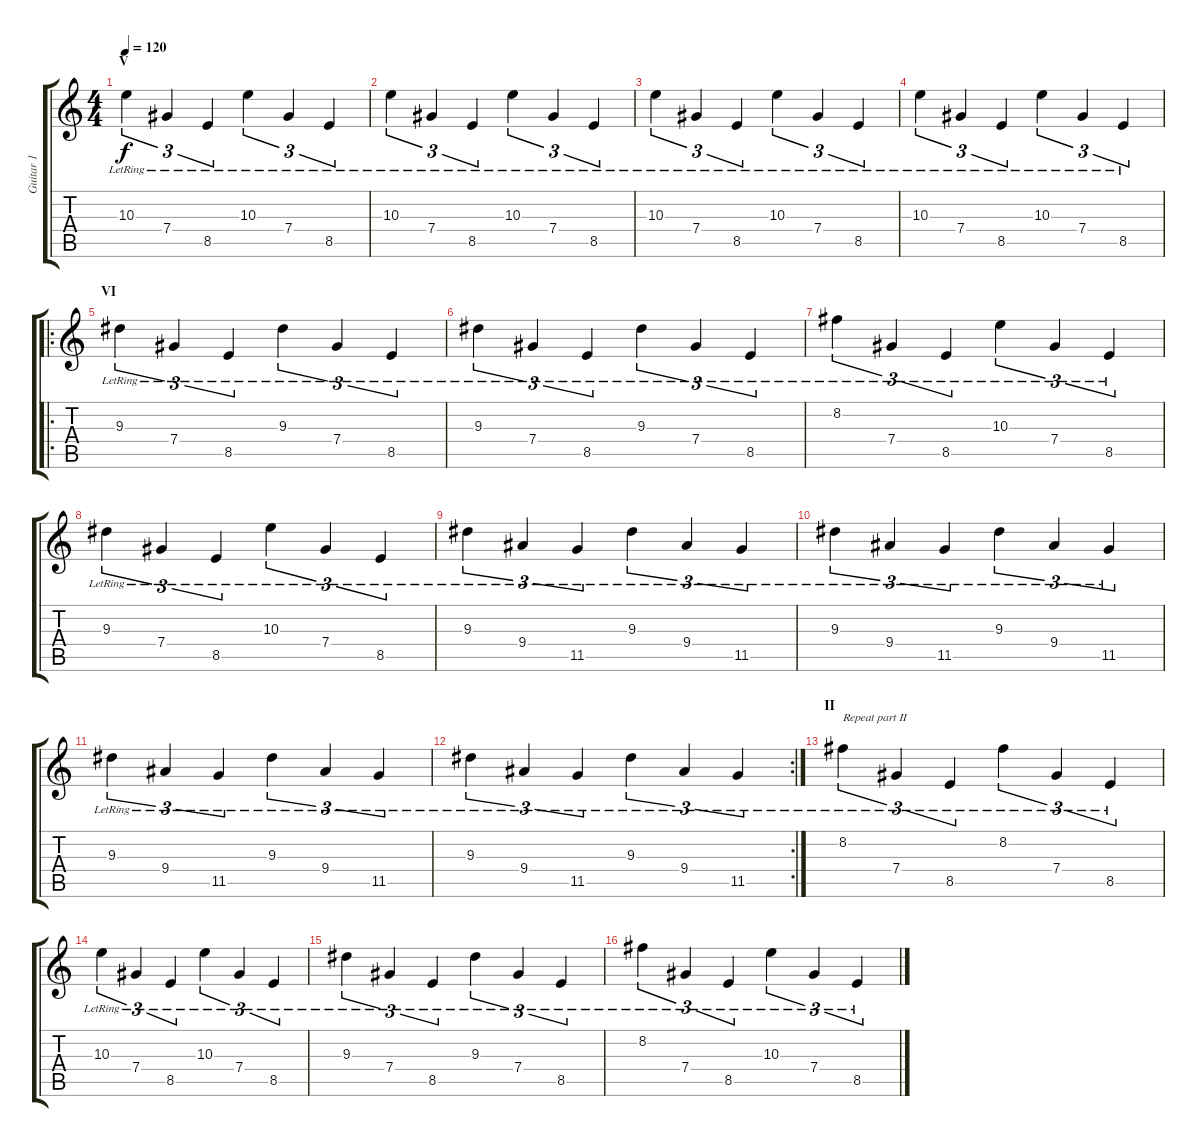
\track ("Guitar 1" "Guitar 1") {instrument distortionguitar}
\staff {score tabs}
\tuning (Eb4 Bb3 Gb3 Db3 Ab2 Db2) {hide}
\ts (4 4)
\section ("" "V")
\tempo 120
\clef g2
\ks c
10.3{lr}.4{tu (3 2) dy f} 7.4{lr}.4{tu (3 2)} 8.5{lr}.4{tu (3 2)} 10.3{lr}.4{tu (3 2)} 7.4{lr}.4{tu (3 2)} 8.5{lr}.4{tu (3 2)} |
10.3{lr}.4{tu (3 2)} 7.4{lr}.4{tu (3 2)} 8.5{lr}.4{tu (3 2)} 10.3{lr}.4{tu (3 2)} 7.4{lr}.4{tu (3 2)} 8.5{lr}.4{tu (3 2)} |
10.3{lr}.4{tu (3 2)} 7.4{lr}.4{tu (3 2)} 8.5{lr}.4{tu (3 2)} 10.3{lr}.4{tu (3 2)} 7.4{lr}.4{tu (3 2)} 8.5{lr}.4{tu (3 2)} |
10.3{lr}.4{tu (3 2)} 7.4{lr}.4{tu (3 2)} 8.5{lr}.4{tu (3 2)} 10.3{lr}.4{tu (3 2)} 7.4{lr}.4{tu (3 2)} 8.5{lr}.4{tu (3 2)} |
\ro
\section ("" "VI")
9.3{lr}.4{tu (3 2)} 7.4{lr}.4{tu (3 2)} 8.5{lr}.4{tu (3 2)} 9.3{lr}.4{tu (3 2)} 7.4{lr}.4{tu (3 2)} 8.5{lr}.4{tu (3 2)} |
9.3{lr}.4{tu (3 2)} 7.4{lr}.4{tu (3 2)} 8.5{lr}.4{tu (3 2)} 9.3{lr}.4{tu (3 2)} 7.4{lr}.4{tu (3 2)} 8.5{lr}.4{tu (3 2)} |
8.2{lr}.4{tu (3 2)} 7.4{lr}.4{tu (3 2)} 8.5{lr}.4{tu (3 2)} 10.3{lr}.4{tu (3 2)} 7.4{lr}.4{tu (3 2)} 8.5{lr}.4{tu (3 2)} |
9.3{lr}.4{tu (3 2)} 7.4{lr}.4{tu (3 2)} 8.5{lr}.4{tu (3 2)} 10.3{lr}.4{tu (3 2)} 7.4{lr}.4{tu (3 2)} 8.5{lr}.4{tu (3 2)} |
9.3{lr}.4{tu (3 2)} 9.4{lr}.4{tu (3 2)} 11.5{lr}.4{tu (3 2)} 9.3{lr}.4{tu (3 2)} 9.4{lr}.4{tu (3 2)} 11.5{lr}.4{tu (3 2)} |
9.3{lr}.4{tu (3 2)} 9.4{lr}.4{tu (3 2)} 11.5{lr}.4{tu (3 2)} 9.3{lr}.4{tu (3 2)} 9.4{lr}.4{tu (3 2)} 11.5{lr}.4{tu (3 2)} |
9.3{lr}.4{tu (3 2)} 9.4{lr}.4{tu (3 2)} 11.5{lr}.4{tu (3 2)} 9.3{lr}.4{tu (3 2)} 9.4{lr}.4{tu (3 2)} 11.5{lr}.4{tu (3 2)} |
\rc 2
9.3{lr}.4{tu (3 2)} 9.4{lr}.4{tu (3 2)} 11.5{lr}.4{tu (3 2)} 9.3{lr}.4{tu (3 2)} 9.4{lr}.4{tu (3 2)} 11.5{lr}.4{tu (3 2)} |
\section ("" "II")
8.2{lr}.4{tu (3 2) txt "Repeat part II"} 7.4{lr}.4{tu (3 2)} 8.5{lr}.4{tu (3 2)} 8.2{lr}.4{tu (3 2)} 7.4{lr}.4{tu (3 2)} 8.5{lr}.4{tu (3 2)} |
10.3{lr}.4{tu (3 2)} 7.4{lr}.4{tu (3 2)} 8.5{lr}.4{tu (3 2)} 10.3{lr}.4{tu (3 2)} 7.4{lr}.4{tu (3 2)} 8.5{lr}.4{tu (3 2)} |
9.3{lr}.4{tu (3 2)} 7.4{lr}.4{tu (3 2)} 8.5{lr}.4{tu (3 2)} 9.3{lr}.4{tu (3 2)} 7.4{lr}.4{tu (3 2)} 8.5{lr}.4{tu (3 2)} |
8.2{lr}.4{tu (3 2)} 7.4{lr}.4{tu (3 2)} 8.5{lr}.4{tu (3 2)} 10.3{lr}.4{tu (3 2)} 7.4{lr}.4{tu (3 2)} 8.5{lr}.4{tu (3 2)}
